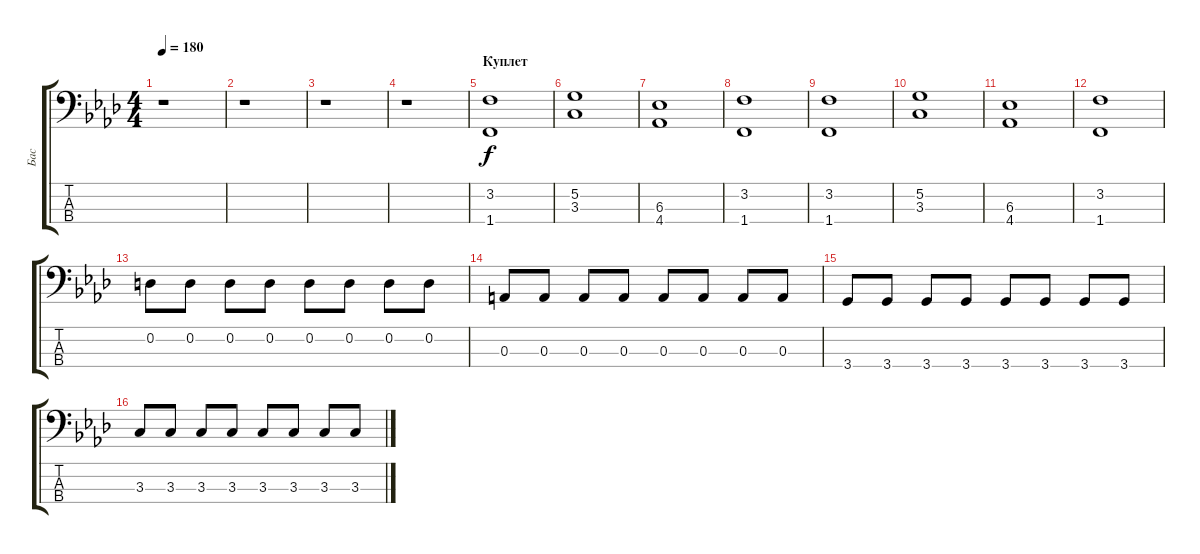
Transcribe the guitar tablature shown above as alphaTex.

\track ("Бас" "Бас") {instrument acousticbass}
\staff {score tabs}
\tuning (G2 D2 A1 E1) {hide}
\ts (4 4)
\tempo 180
\clef f4
\ks ab
r.1{dy f} |
r.1 |
r.1 |
r.1 |
\section ("" "Куплет")
(3.2 1.4).1 |
(5.2 3.3).1 |
(6.3 4.4).1 |
(3.2 1.4).1 |
(3.2 1.4).1 |
(5.2 3.3).1 |
(6.3 4.4).1 |
(3.2 1.4).1 |
0.2.8 0.2.8 0.2.8 0.2.8 0.2.8 0.2.8 0.2.8 0.2.8 |
0.3.8 0.3.8 0.3.8 0.3.8 0.3.8 0.3.8 0.3.8 0.3.8 |
3.4.8 3.4.8 3.4.8 3.4.8 3.4.8 3.4.8 3.4.8 3.4.8 |
3.3.8 3.3.8 3.3.8 3.3.8 3.3.8 3.3.8 3.3.8 3.3.8
